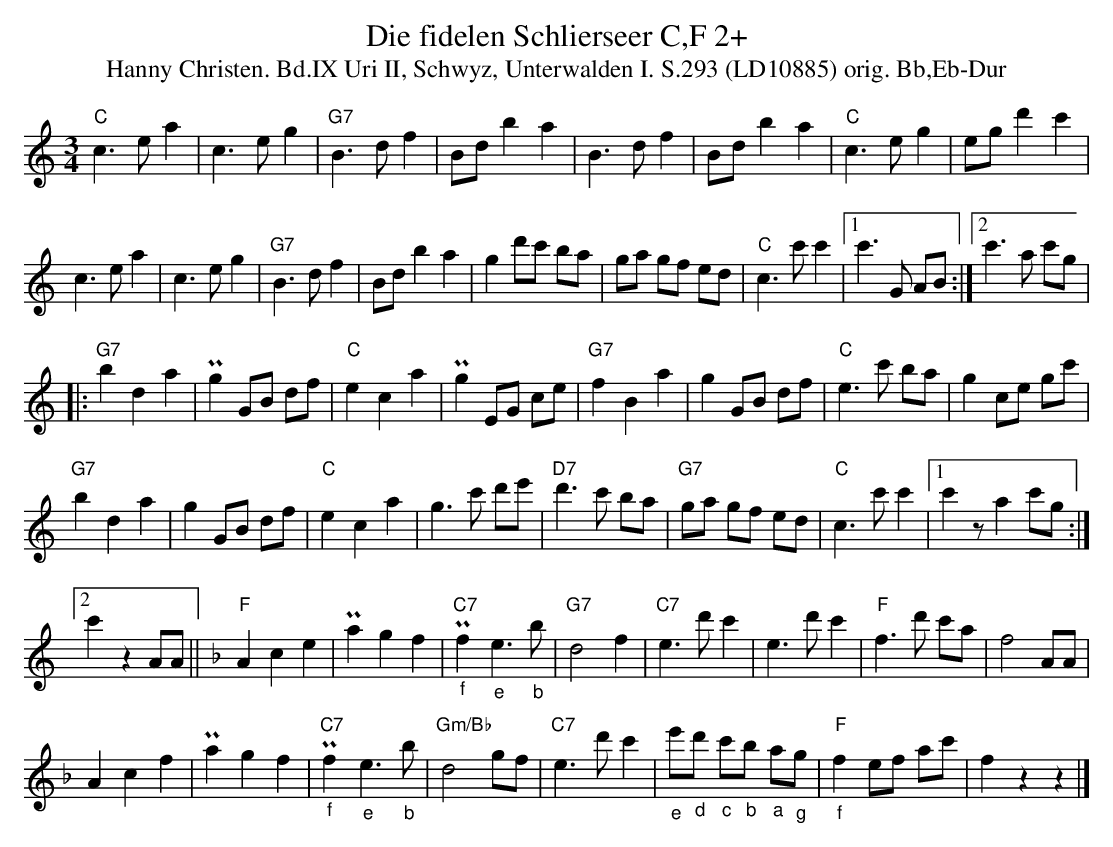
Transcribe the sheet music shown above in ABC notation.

X:1
T:Die fidelen Schlierseer C,F 2+
T:Hanny Christen. Bd.IX Uri II, Schwyz, Unterwalden I. S.293 (LD10885) orig. Bb,Eb-Dur
M:3/4
L:1/4
K:Cmaj
"C"c>e a | c>e g | "G7"B>d f | B/2d/2 b a | B>d f | B/2d/2 b a | "C"c>e g | e/2g/2 d' c' |
c>e a | c>e g | "G7"B>d f | B/2d/2 b a | g d'/2c'/2 b/2a/2 | g/2a/2 g/2f/2 e/2d/2 | "C"c>c' c' |1 c'>G A/2B/2 :|2 c'>a c'/2g/2 |
|: "G7"bda | Pg G/2B/2 d/2f/2 | "C"eca | Pg E/2G/2 c/2e/2 | "G7"fBa | g G/2B/2 d/2f/2 | "C"e>c' b/2a/2 | g c/2e/2 g/2c'/2 |
"G7"bda | g G/2B/2 d/2f/2 | "C"eca | g>c' d'/2e'/2 | "D7"d'>c' b/2a/2 | "G7"g/2a/2 g/2f/2 e/2d/2 | "C"c>c' c' |1 c' z/2a c'/2g/2 :|2
c' z A/2A/2 || [K:Fmaj] "F"Ace | Pagf | P"C7""_f"f "_e"e>"_b"b | "G7"d2 f | "C7"e>d' c' | e>d' c' | "F"f>d' c'/2a/2 | f2 A/2A/2 |
Acf | Pagf | "C7"P"_f"f "_e"e>"_b"b | "Gm/Bb"d2 g/2f/2 | "C7"e>d' c' | "_e"e'/2"_d"d'/2 "_c"c'/2"_b"b/2 "_a"a/2"_g"g/2 | "F""_f"f e/2f/2 a/2c'/2 | f zz |]
